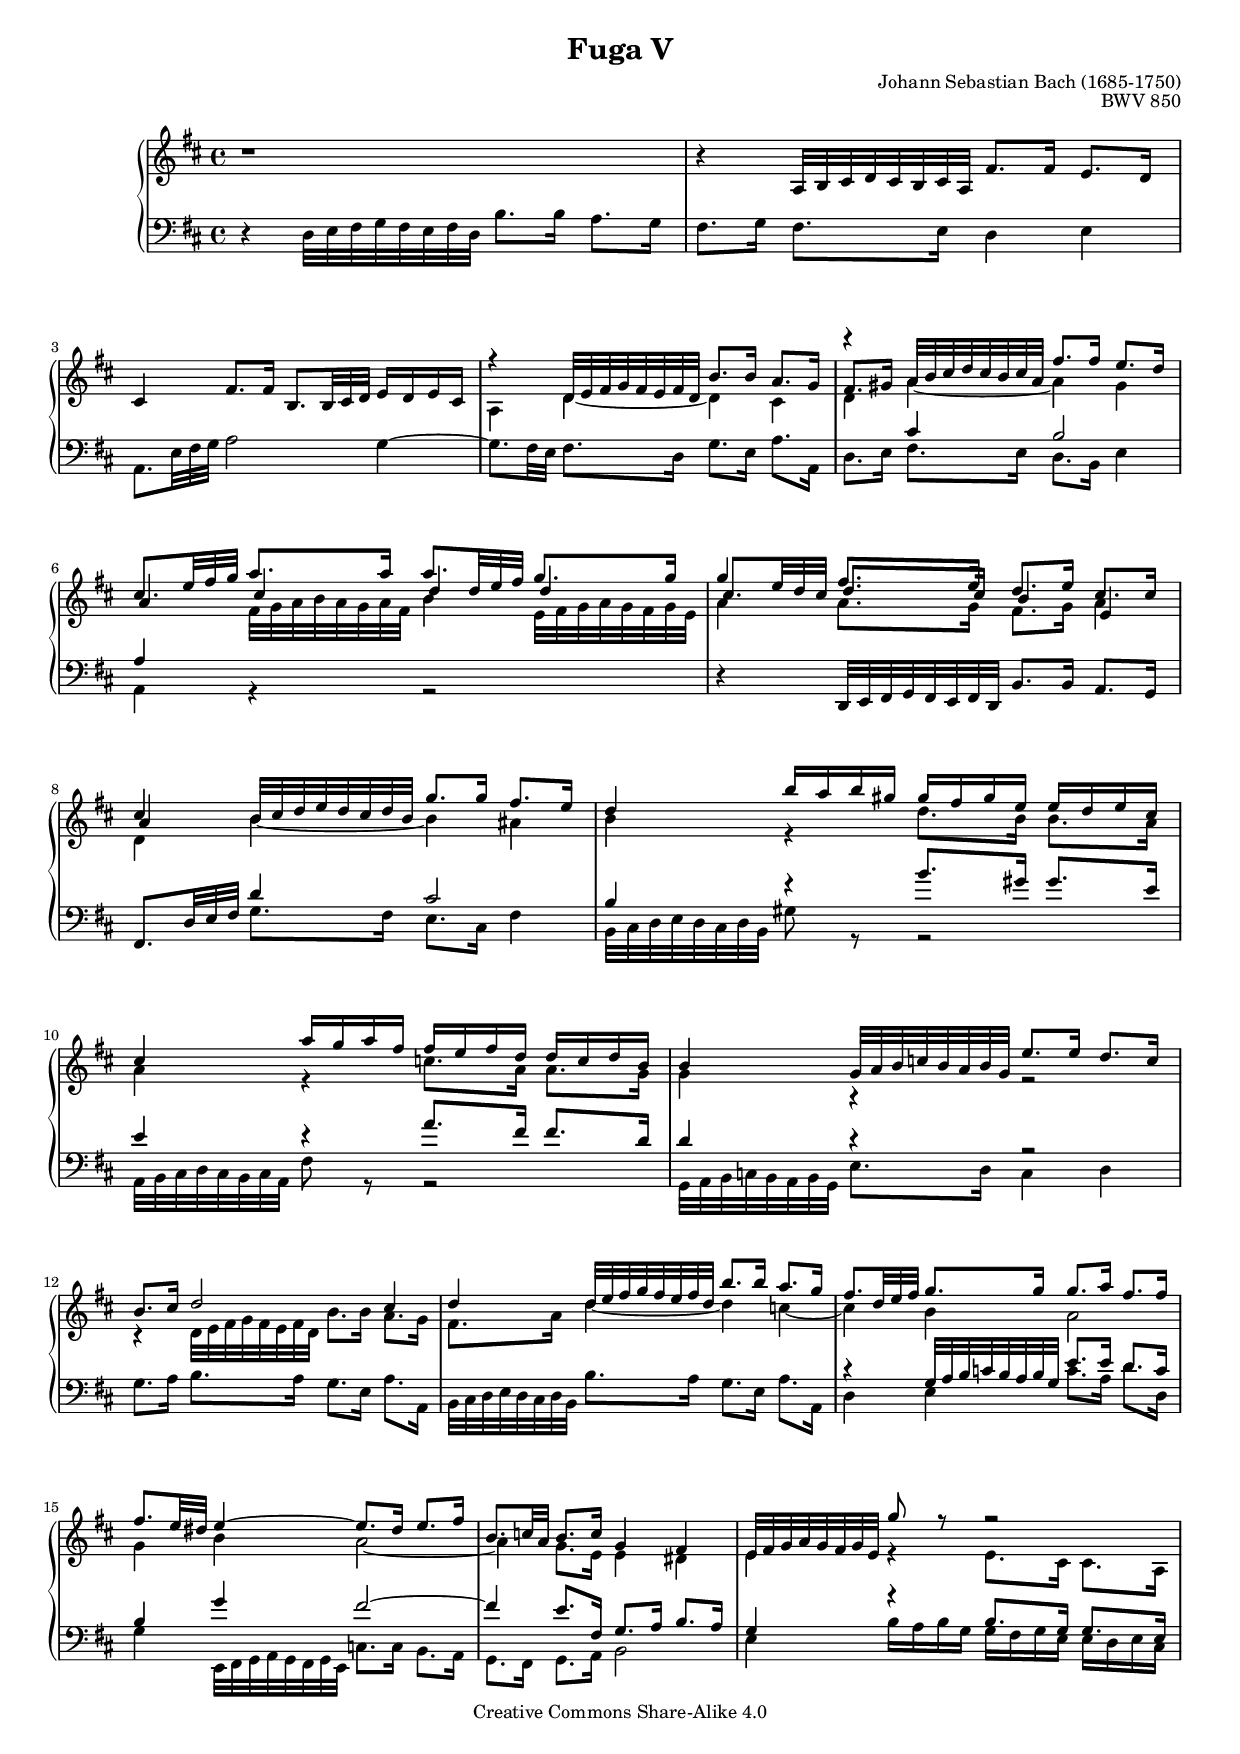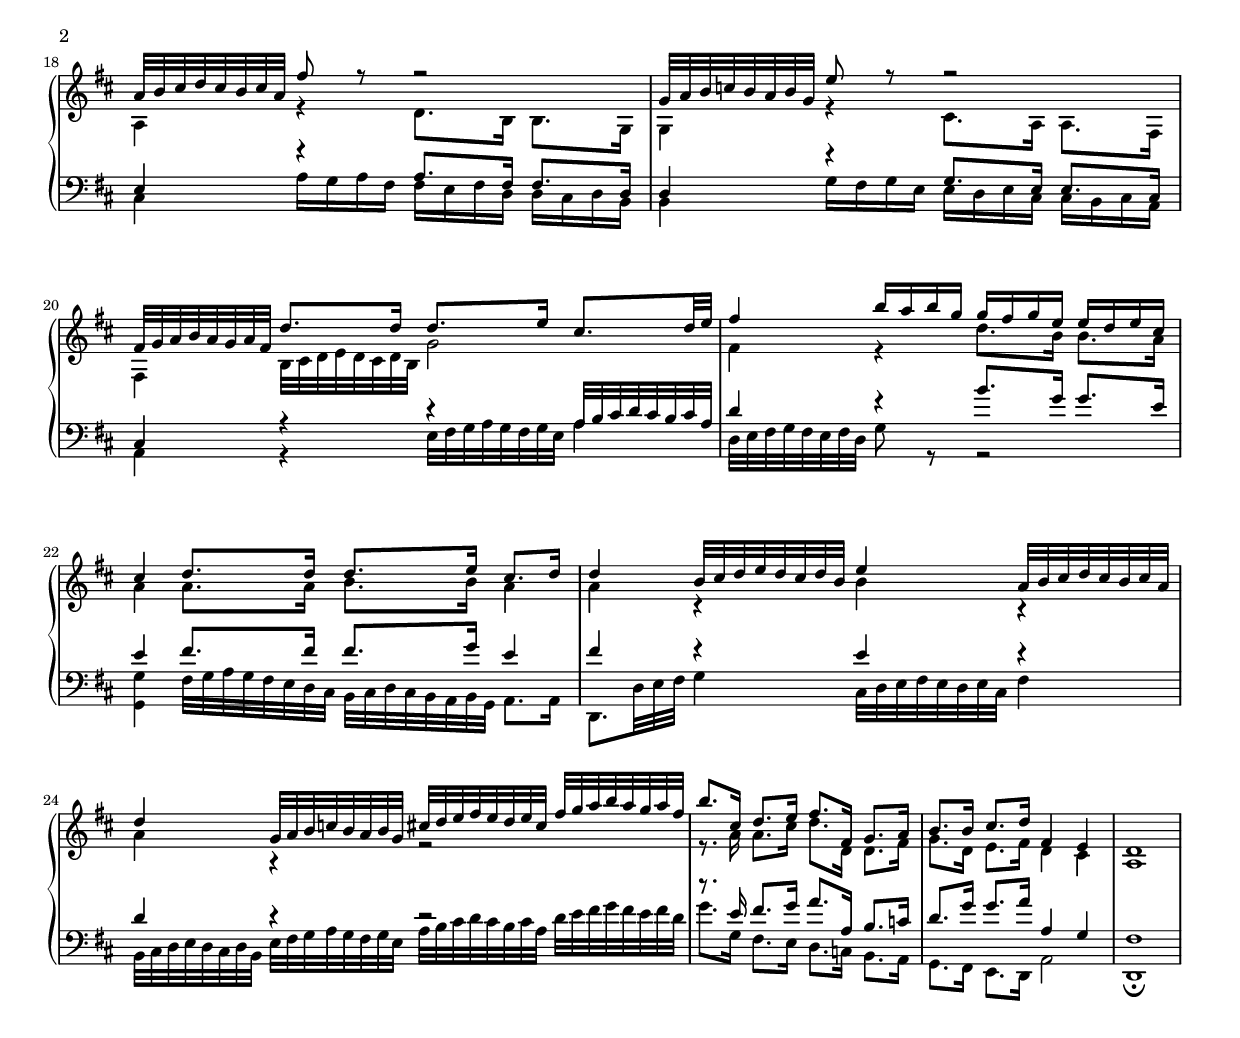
\version "2.18.2"
%\include "notes.lyi"

\include "articulate.ly"
\header {
	title = "Fuga V"
	opus = "BWV 850"
	composer = "Johann Sebastian Bach (1685-1750)"
	
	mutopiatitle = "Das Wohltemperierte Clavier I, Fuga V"
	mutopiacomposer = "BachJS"
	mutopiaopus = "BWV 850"
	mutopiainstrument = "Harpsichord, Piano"
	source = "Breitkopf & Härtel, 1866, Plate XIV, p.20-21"

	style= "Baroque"
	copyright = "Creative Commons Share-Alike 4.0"
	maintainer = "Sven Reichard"
}

\version "2.18.2"
%\include "notes.lyi"

\include "articulate.ly"
\header {
	title = "Fuga V"
	opus = "BWV 850"
	composer = "Johann Sebastian Bach (1685-1750)"
	
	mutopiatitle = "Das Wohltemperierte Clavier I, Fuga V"
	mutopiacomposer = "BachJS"
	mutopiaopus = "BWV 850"
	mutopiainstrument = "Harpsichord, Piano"
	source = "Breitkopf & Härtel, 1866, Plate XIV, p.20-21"

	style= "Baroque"
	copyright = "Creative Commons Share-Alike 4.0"
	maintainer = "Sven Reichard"
}
#(set-global-staff-size 16)
global = {\time 4/4 \key d \major}

roll = \relative{d32 e fis g fis e fis d}
theme = \relative{\roll b8. b16 a8. g16}
scale = \relative{d e fis g a b cis}


soprano=\new Voice{\voiceOne
  s1 | s1 | s1 | s1 |
  r4 \transpose d a' {\theme} | %5
  \relative c'' { 
    cis8.*5/6 e32 fis g a8. a16 a8.*5/6 d,32 e fis g8. g16 | %6
    g4 fis8. e16 d8. e16 cis8. cis16 | %7
    cis4
    \modalTranspose d b' \scale {\theme}|
    d4 b'16 a b gis gis fis gis e e d e cis |
    cis4 a'16 g a fis fis e fis d d c d b | %10
    b4 \transpose d g' {\theme} |
    b8. cis16 d2 cis4 | %12
    d \transpose d d'' {\theme} | %13
    fis8.*5/6 d32 e fis g8. g16 g8. a16 fis8. fis16 |%14
    fis8. e32 dis e4~e8. dis16 e8. fis16 |%15
    b,8. c32 a b8. c16 g4 fis |%16
    \modalTranspose d e' \scale {\roll} g'8 r r2 |%17
    \modalTranspose d a' \scale {\roll} fis8 r r2 |%18
    \transpose d g' {\roll} e8 r r2 |%19
    \modalTranspose d fis' \scale {\roll} d8. d16 d8. e16 cis8. d32 e |%20
    fis4 b16 a b g g fis g e e d e cis |%21
    cis4 d8. d16 d8. e16 cis8. d16 |%22
    d4 \modalTranspose d b' \scale {\roll}
    e4 \modalTranspose d a' \scale {\roll} |
    d4
    \transpose d g' {\roll}
    \modalTranspose d cis'' \scale {\roll}
    \modalTranspose d fis'' \scale {\roll}|
    b'8. cis,16 d8. e16 fis8. fis,16 g8. a16 |
    b8. b16 cis8. d16 fis,4 e |
    d1

  }
  
}

alto= \new Voice{\voiceOne
  s1 | s1 | s1 |
  r4 \transpose d d' {\theme}|
  \relative f' {
    fis8. gis16 \voiceTwo a4~a gis | %5
    \voiceThree
    a cis d d | %6
    cis8.*5/6 e32 d cis  d8. cis16  b4 e, | %7
    a4 \voiceTwo b~b ais | %8
    b r d8. b16 b8. a16 | %9
    a4 r c8. a16 a8. g16 |
    g4 r r2 | %11
    r4 \transpose d d'\theme | %12
    fis8. a16 d4~d c~| %13
    c4 b a2 | %14
    g4 b a2~ |%15
    a4 g8. e16 e4 dis |%16
    e r e8. cis16 cis8. a16 |%17
    a4 r d8. b16 b8. g16 |%18
    g4 r cis8. a16 a8. fis16 |%19
    fis4 \modalTranspose d b \scale {\roll} g'2 |%20 
    fis4 r4 d'8. b16 b8. a16 |%21
    a4 a8. a16 b8. b16 a4 |%22
    a r b r|%23
    a r r2 |%24
    r8. a16 a8. cis16 d8. d,16 d8. fis16 |%25
    g8. d16 e8. fis16 d4 cis |%26
    a1%27
    }
  }

tenor =  \new Voice
{\oneVoice
 \change Staff = "up"

 r1 | %1
 r4 \transpose d a {\theme} | %2
 \relative c' {
   cis4

   fis8. fis16 b,8.*5/6 b32 cis d e16 d e cis |%3
   \voiceTwo
    a4 d~d cis |%4
   d
   \change Staff="down" \voiceOne
   cis b2  | %5
  }

 a4
 \change Staff="up" \voiceTwo
 \modalTranspose d fis' \scale {\roll} b'4
  \modalTranspose d e' \scale {\roll} |
  
  a'4 a'8. g'16 fis'8. g'16 a'4 | %7
  \relative c' {
    d4 \change Staff="down" \voiceOne d cis2 | %8
    b4 r b'8. gis16 gis8. e16 |%9
    e4 r a8. fis16 fis8. d16 |%10
    d4 r r2 |%11
    s1 | %12
    s1 | %13
    r4 \transpose d g {\theme} |%14
    b4 g' fis2 ~ |%15
    fis4 e8. fis,16 g8. a16 b8. a16 |%16
    g4 r b8. g16 g8. e16 |%17
    e4 r a8. fis16 fis8. d16 |%18
    d4 r g8. e16 e8. cis16 |%19
    cis4 r4 r4 \modalTranspose d a \scale {\roll} |%20
    d'4 r b'8. g16 g8. e16 |
    e4 fis8. fis16 fis8. g16 e4 |
    fis r e r |
    d r r2 |
    r8. e16 fis8. g16 a8. a,16 b8. c16|
    d8. g16 g8. a16 a,4 g |
    fis1

  }
  
}

bass = \new Voice
{|\oneVoice
 r4 \theme  |                            %1
 \relative c {
 fis8. g16 fis8. e16 d4 e |              %2
 a,8. * 5/6 e'32 fis g a2 g4~ |               %3
 g8. fis32 e fis8. d16 g8. e16 a8. a,16| %4
 \voiceTwo
 d8. e16 fis8. e16 d8. b16 e4 | %5
 a,4 r r2 |%6
}

 \oneVoice
 r4 \transpose d d, {\theme}%7
 \relative f, {
   fis8.*5/6 d'32 e fis \voiceTwo g8. fis16 e8. cis16 fis4  %8
 
 \modalTranspose d b, \scale {\roll } gis8 r r2 | %9
 \modalTranspose d a, \scale {\roll } fis8 r r2 |
				%10
 \transpose d g,  {\roll} e8. d16 c4 d |
				%11
 g8. a16 b8. a16 g8. e16 a8. a,16 |
				%12
 \modalTranspose d b, \scale {\roll} b'8. a16 g8. e16 a8. a,16 |
				%13
 d4 e c'8. a16 d8. d,16 | %14
 g4 \transpose b e, {\modalTranspose d b \scale {\theme }} |
 g,8. fis16 g8. a16 b2 | %16
   e4  b'16 a b g g fis g e e d e cis | %17
   cis4 a'16 g a fis fis e fis d d cis d b %18
   b4  g'16 fis g e e d e cis cis b cis a | %19
 a4 r \modalTranspose d e \scale {\roll} a'4| %20
 \roll g8 r r2 |%21
 <g g,>4 fis32 g a g fis e d cis b cis d cis b a b g a8. a16 | %22
 d,8.*5/6 d'32 e fis g4 \modalTranspose d cis \scale {\roll} fis4 | %23
 \modalTranspose d b, \scale {\roll}
 \modalTranspose d e \scale {\roll}
 \modalTranspose d a \scale {\roll}
 \modalTranspose d d' \scale {\roll}| %24
 g'8. g,16 fis8. e16 d8. c16 b8. a16 |%25
 g8. fis16 e8. d16 a'2 |%26
 d,1\fermata %27
 
 }
}



\score {
%\articulate
  \new PianoStaff <<
    \new Staff = "up"{
      \set Staff.midiInstrument="harpsichord"
      \global \clef treble
      << \soprano
	 \alto
	 >>
    }
    \new Staff = "down"{
      \set Staff.midiInstrument="harpsichord"
      \global \clef bass
      <<
	\tenor
	\bass
      >>
      }
  >>
  \midi{\tempo 4=72}
  \layout{  }
  
}

%\score {
%		\new PianoStaff <<
%			#(set-accidental-style 'piano)
%			\set PianoStaff.connectArpeggios = ##t
%			\new Staff = "RH" %\rightHand
%			\new Staff = "LH" %\leftHand 
%		>>
%		\midi{}
%		\layout{}
%}
